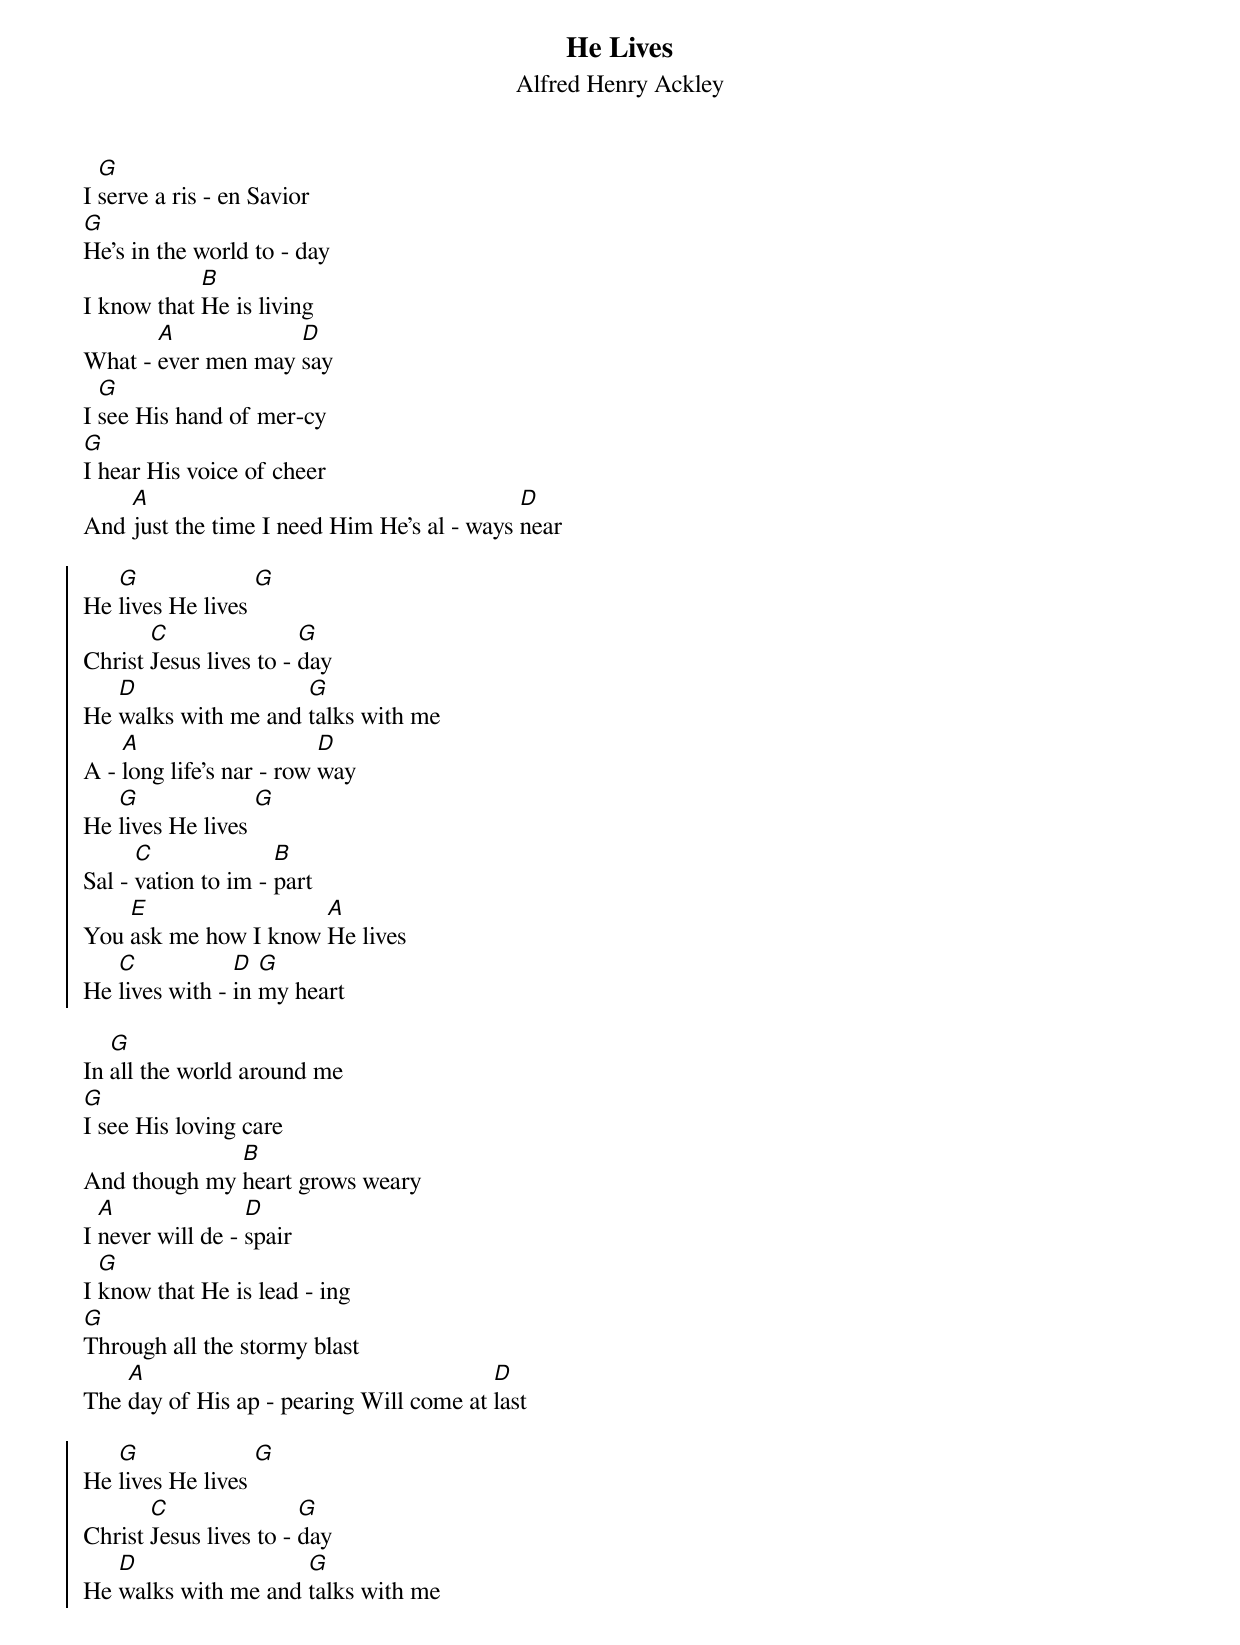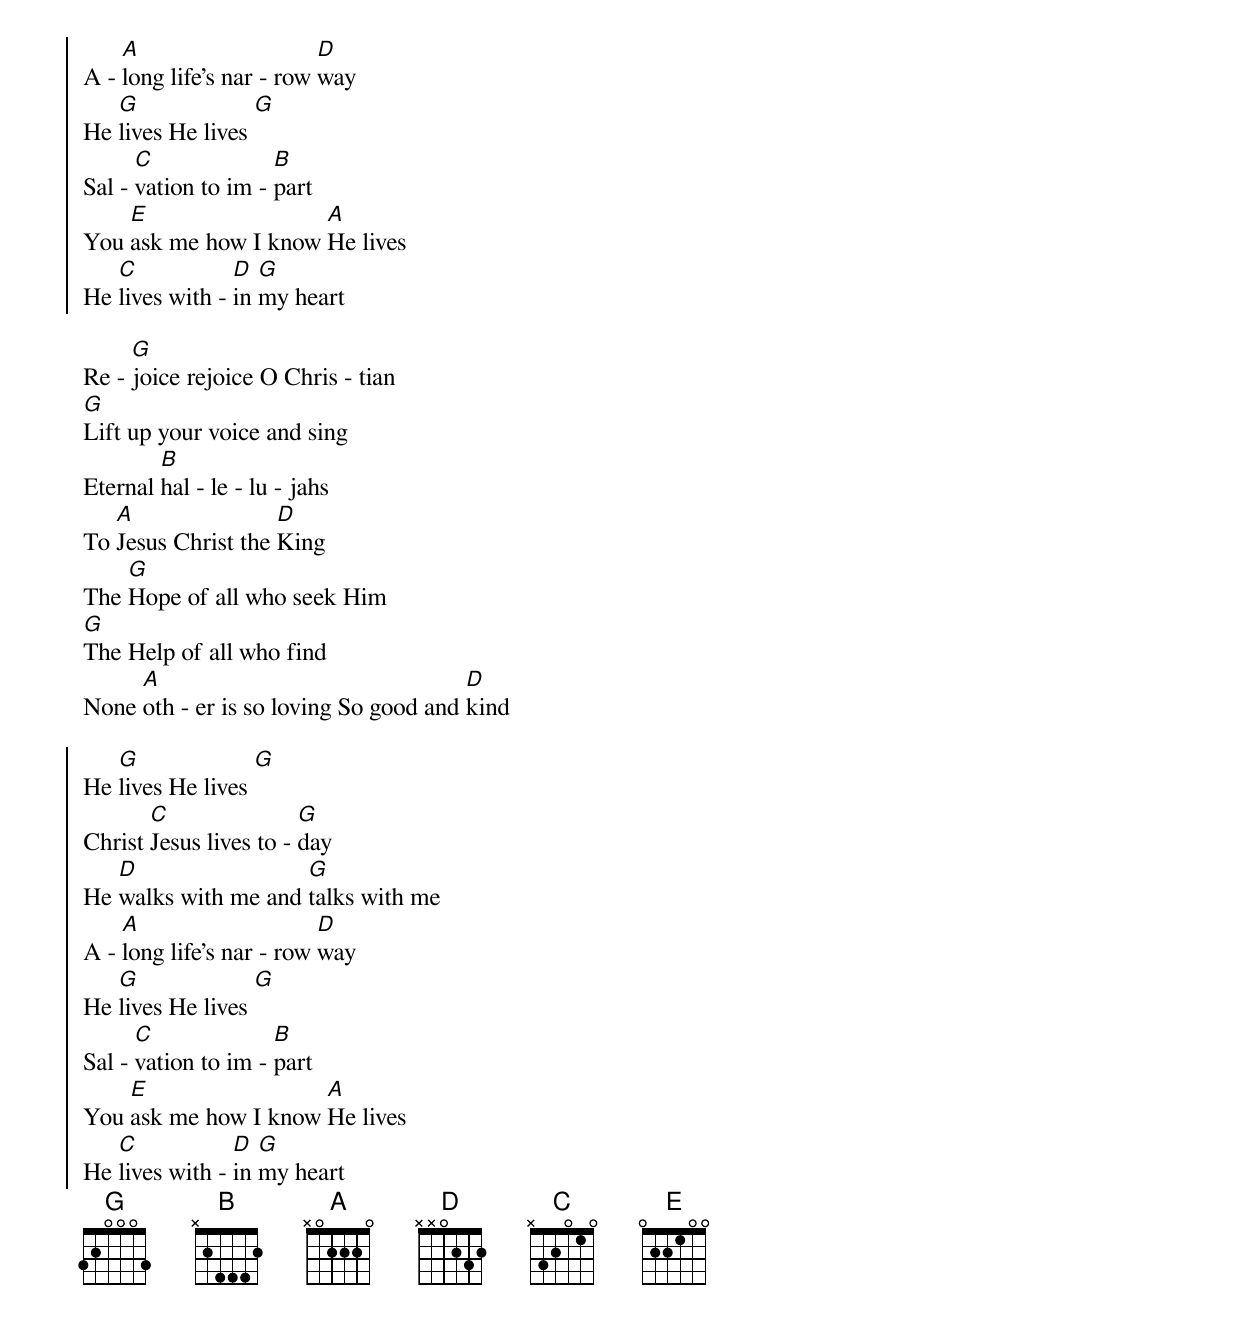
{title:He Lives}
{subtitle:Alfred Henry Ackley}
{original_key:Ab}
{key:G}
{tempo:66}
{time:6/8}
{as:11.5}

I [G]serve a ris - en Savior
[G]He's in the world to - day
I know that [B]He is living
What - [A]ever men may [D]say
I [G]see His hand of mer-cy
[G]I hear His voice of cheer
And [A]just the time I need Him He's al - ways [D]near

{soc}
He [G]lives He lives [G]
Christ [C]Jesus lives to - [G]day
He [D]walks with me and [G]talks with me
A - [A]long life's nar - row [D]way
He [G]lives He lives [G]
Sal - [C]vation to im - [B]part
You [E]ask me how I know [A]He lives
He [C]lives with - [D]in [G]my heart
{eoc}

In [G]all the world around me
[G]I see His loving care
And though my [B]heart grows weary
I [A]never will de - [D]spair
I [G]know that He is lead - ing
[G]Through all the stormy blast
The [A]day of His ap - pearing Will come at [D]last

{soc}
He [G]lives He lives [G]
Christ [C]Jesus lives to - [G]day
He [D]walks with me and [G]talks with me
A - [A]long life's nar - row [D]way
He [G]lives He lives [G]
Sal - [C]vation to im - [B]part
You [E]ask me how I know [A]He lives
He [C]lives with - [D]in [G]my heart
{eoc}

Re - [G]joice rejoice O Chris - tian
[G]Lift up your voice and sing
Eternal [B]hal - le - lu - jahs
To [A]Jesus Christ the [D]King
The [G]Hope of all who seek Him
[G]The Help of all who find
None [A]oth - er is so loving So good and [D]kind

{soc}
He [G]lives He lives [G]
Christ [C]Jesus lives to - [G]day
He [D]walks with me and [G]talks with me
A - [A]long life's nar - row [D]way
He [G]lives He lives [G]
Sal - [C]vation to im - [B]part
You [E]ask me how I know [A]He lives
He [C]lives with - [D]in [G]my heart
{eoc}
